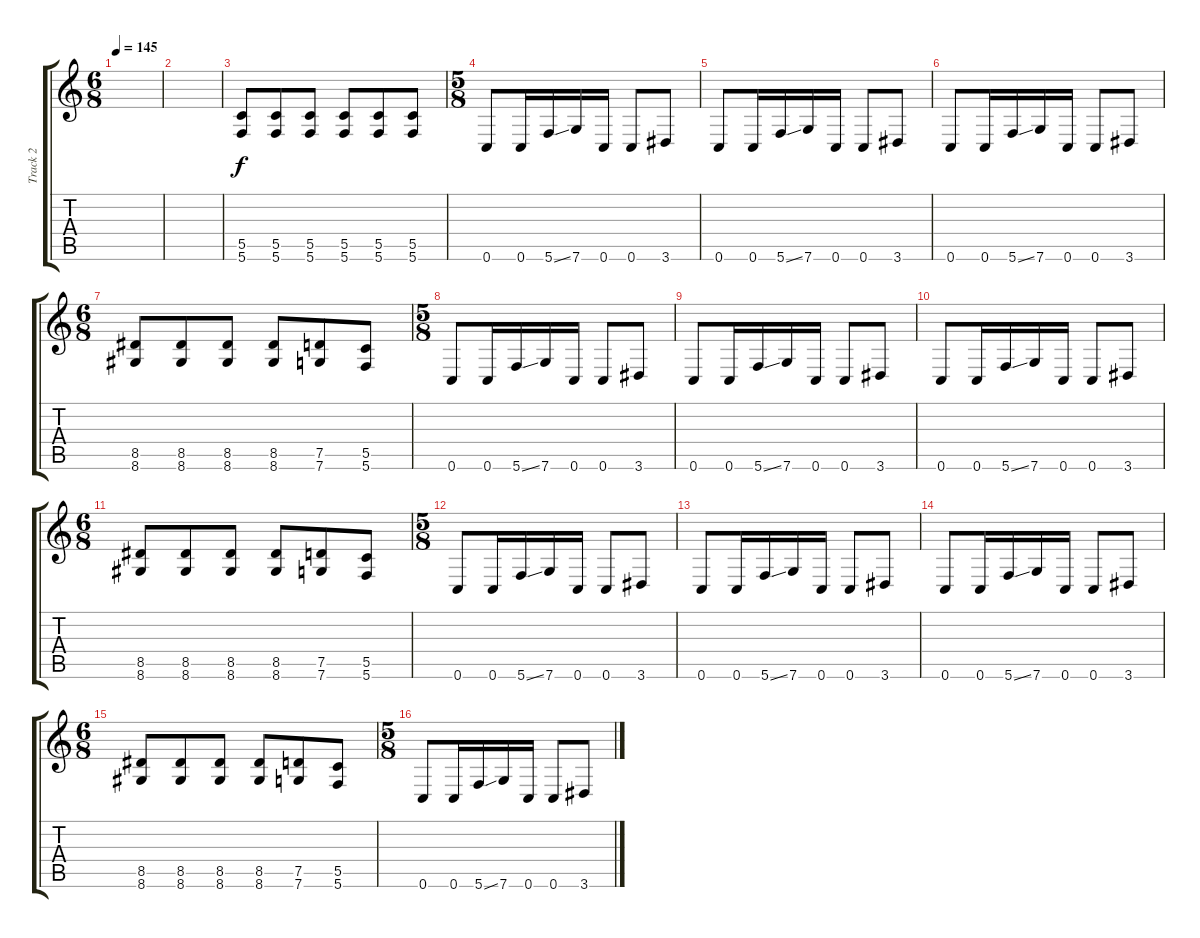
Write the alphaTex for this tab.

\track ("Track 2" "Track 2") {instrument distortionguitar}
\staff {score tabs}
\tuning (D4 A3 F3 C3 G2 C2) {hide}
\ts (6 8)
\tempo 145
\clef g2
\ks c
|
|
(5.5 5.6).8{volume 13} (5.5 5.6).8 (5.5 5.6).8 (5.5 5.6).8 (5.5 5.6).8 (5.5 5.6).8 |
\ts (5 8)
0.6.8 0.6.16 5.6{ss}.16 7.6.16 0.6.16 0.6.8 3.6.8 |
0.6.8 0.6.16 5.6{ss}.16 7.6.16 0.6.16 0.6.8 3.6.8 |
0.6.8 0.6.16 5.6{ss}.16 7.6.16 0.6.16 0.6.8 3.6.8 |
\ts (6 8)
(8.5 8.6).8 (8.5 8.6).8 (8.5 8.6).8 (8.5 8.6).8 (7.5 7.6).8 (5.5 5.6).8 |
\ts (5 8)
0.6.8 0.6.16 5.6{ss}.16 7.6.16 0.6.16 0.6.8 3.6.8 |
0.6.8 0.6.16 5.6{ss}.16 7.6.16 0.6.16 0.6.8 3.6.8 |
0.6.8 0.6.16 5.6{ss}.16 7.6.16 0.6.16 0.6.8 3.6.8 |
\ts (6 8)
(8.5 8.6).8 (8.5 8.6).8 (8.5 8.6).8 (8.5 8.6).8 (7.5 7.6).8 (5.5 5.6).8 |
\ts (5 8)
0.6.8 0.6.16 5.6{ss}.16 7.6.16 0.6.16 0.6.8 3.6.8 |
0.6.8 0.6.16 5.6{ss}.16 7.6.16 0.6.16 0.6.8 3.6.8 |
0.6.8 0.6.16 5.6{ss}.16 7.6.16 0.6.16 0.6.8 3.6.8 |
\ts (6 8)
(8.5 8.6).8 (8.5 8.6).8 (8.5 8.6).8 (8.5 8.6).8 (7.5 7.6).8 (5.5 5.6).8 |
\ts (5 8)
0.6.8 0.6.16 5.6{ss}.16 7.6.16 0.6.16 0.6.8 3.6.8
